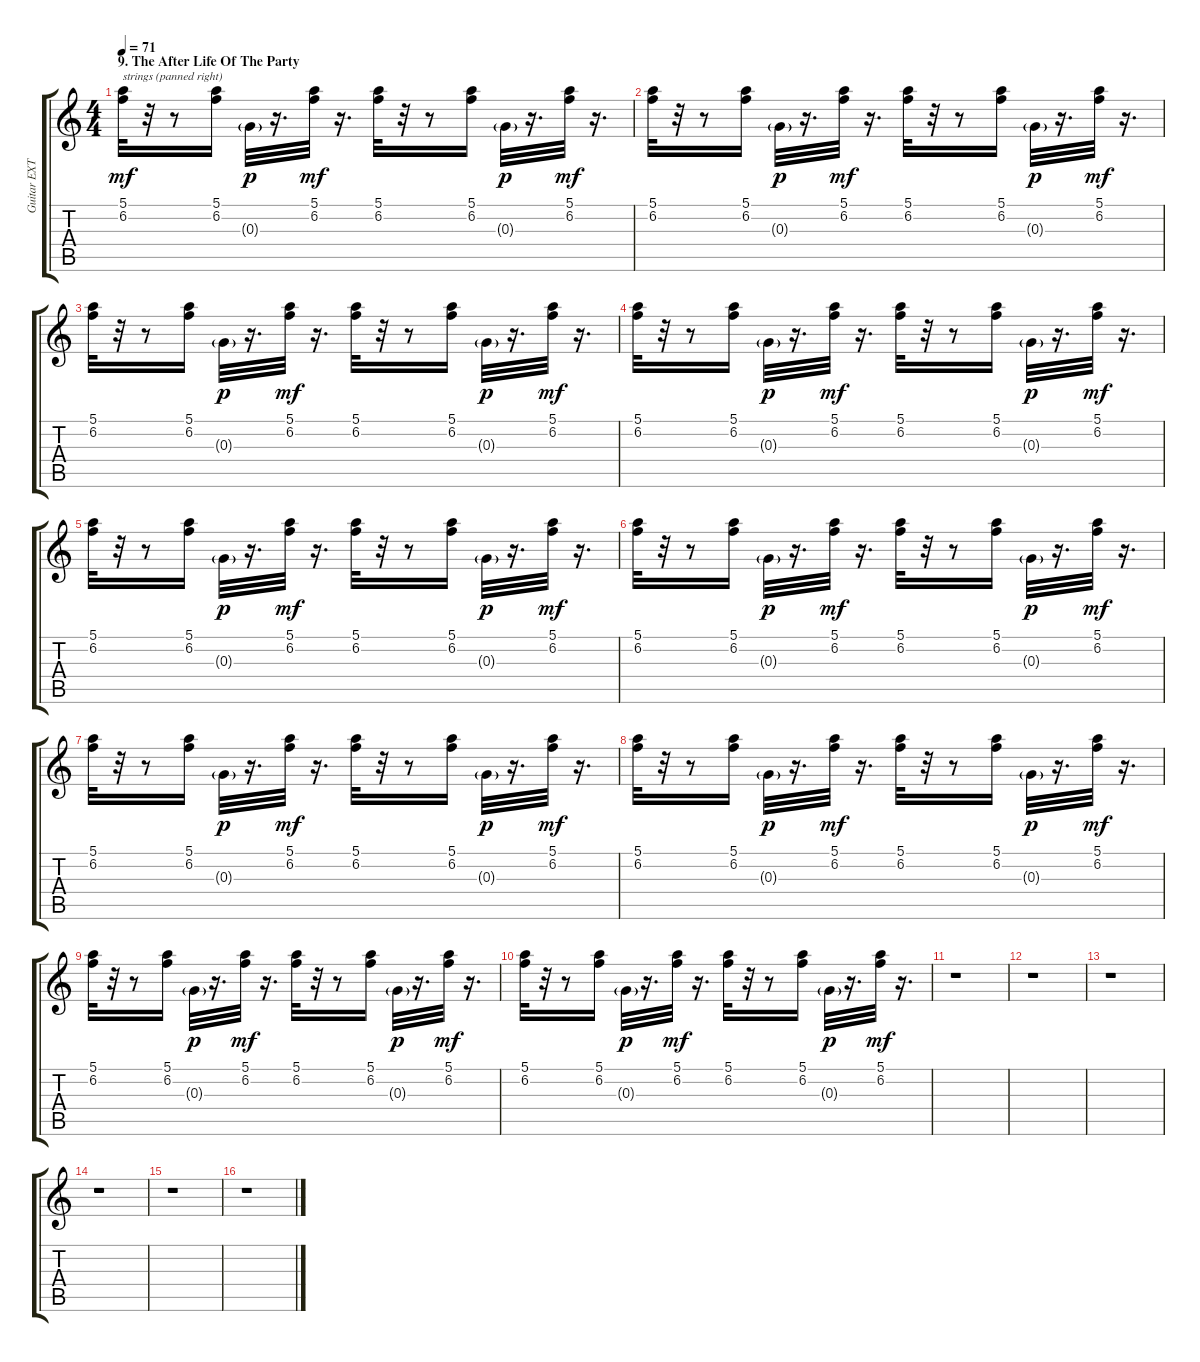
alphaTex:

\track ("Guitar EXTENSION FOUR" "Guitar EXT") {instrument distortionguitar}
\staff {score tabs}
\tuning (E4 B3 G3 D3 A2 D2) {hide}
\ts (4 4)
\section ("" "9. The After Life Of The Party")
\tempo 71
\clef g2
\ks c
(5.1 6.2).32{txt "strings (panned right)" dy mf balance 16 instrument stringensemble1} r.32 r.8 (5.1 6.2).16 0.3{g}.32{dy p} r.16{d} (5.1 6.2).32{dy mf} r.16{d} (5.1 6.2).32 r.32 r.8 (5.1 6.2).16 0.3{g}.32{dy p} r.16{d} (5.1 6.2).32{dy mf} r.16{d} |
(5.1 6.2).32 r.32 r.8 (5.1 6.2).16 0.3{g}.32{dy p} r.16{d} (5.1 6.2).32{dy mf} r.16{d} (5.1 6.2).32 r.32 r.8 (5.1 6.2).16 0.3{g}.32{dy p} r.16{d} (5.1 6.2).32{dy mf} r.16{d} |
(5.1 6.2).32 r.32 r.8 (5.1 6.2).16 0.3{g}.32{dy p} r.16{d} (5.1 6.2).32{dy mf} r.16{d} (5.1 6.2).32 r.32 r.8 (5.1 6.2).16 0.3{g}.32{dy p} r.16{d} (5.1 6.2).32{dy mf} r.16{d} |
(5.1 6.2).32 r.32 r.8 (5.1 6.2).16 0.3{g}.32{dy p} r.16{d} (5.1 6.2).32{dy mf} r.16{d} (5.1 6.2).32 r.32 r.8 (5.1 6.2).16 0.3{g}.32{dy p} r.16{d} (5.1 6.2).32{dy mf} r.16{d} |
(5.1 6.2).32 r.32 r.8 (5.1 6.2).16 0.3{g}.32{dy p} r.16{d} (5.1 6.2).32{dy mf} r.16{d} (5.1 6.2).32 r.32 r.8 (5.1 6.2).16 0.3{g}.32{dy p} r.16{d} (5.1 6.2).32{dy mf} r.16{d} |
(5.1 6.2).32 r.32 r.8 (5.1 6.2).16 0.3{g}.32{dy p} r.16{d} (5.1 6.2).32{dy mf} r.16{d} (5.1 6.2).32 r.32 r.8 (5.1 6.2).16 0.3{g}.32{dy p} r.16{d} (5.1 6.2).32{dy mf} r.16{d} |
(5.1 6.2).32 r.32 r.8 (5.1 6.2).16 0.3{g}.32{dy p} r.16{d} (5.1 6.2).32{dy mf} r.16{d} (5.1 6.2).32 r.32 r.8 (5.1 6.2).16 0.3{g}.32{dy p} r.16{d} (5.1 6.2).32{dy mf} r.16{d} |
(5.1 6.2).32 r.32 r.8 (5.1 6.2).16 0.3{g}.32{dy p} r.16{d} (5.1 6.2).32{dy mf} r.16{d} (5.1 6.2).32 r.32 r.8 (5.1 6.2).16 0.3{g}.32{dy p} r.16{d} (5.1 6.2).32{dy mf} r.16{d} |
(5.1 6.2).32 r.32 r.8 (5.1 6.2).16 0.3{g}.32{dy p} r.16{d} (5.1 6.2).32{dy mf} r.16{d} (5.1 6.2).32 r.32 r.8 (5.1 6.2).16 0.3{g}.32{dy p} r.16{d} (5.1 6.2).32{dy mf} r.16{d} |
(5.1 6.2).32 r.32 r.8 (5.1 6.2).16 0.3{g}.32{dy p} r.16{d} (5.1 6.2).32{dy mf} r.16{d} (5.1 6.2).32 r.32 r.8 (5.1 6.2).16 0.3{g}.32{dy p} r.16{d} (5.1 6.2).32{dy mf} r.16{d} |
r.1 |
r.1 |
r.1 |
r.1 |
r.1 |
r.1
